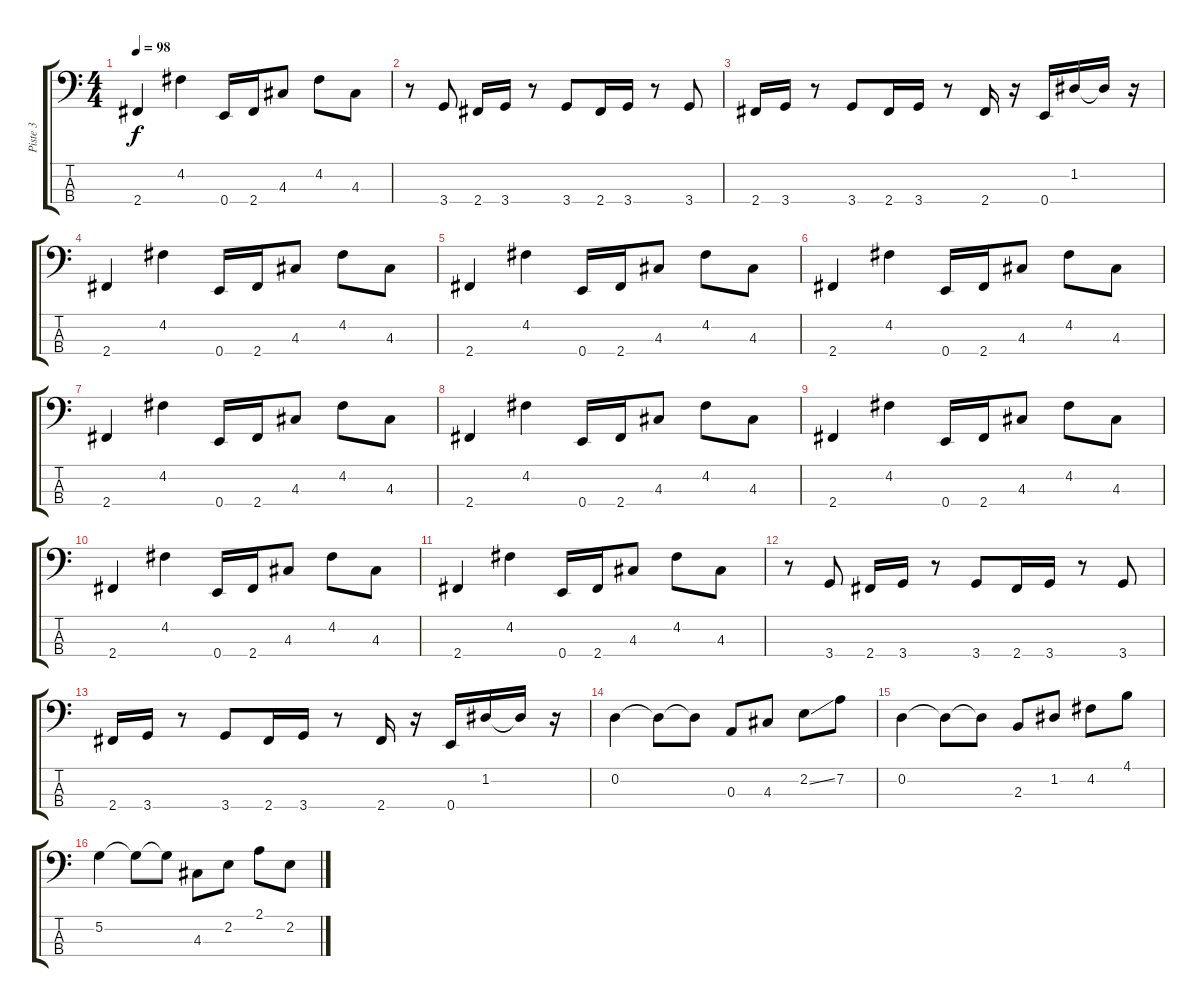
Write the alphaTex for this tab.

\track ("Piste 3" "Piste 3") {instrument electricbassfinger}
\staff {score tabs}
\tuning (G2 D2 A1 E1) {hide}
\ts (4 4)
\tempo 98
\clef f4
\ks c
2.4.4{dy f} 4.2.4 0.4.16 2.4.16 4.3.8 4.2.8 4.3.8 |
r.8 3.4.8 2.4.16 3.4.16 r.8 3.4.8 2.4.16 3.4.16 r.8 3.4.8 |
2.4.16 3.4.16 r.8 3.4.8 2.4.16 3.4.16 r.8 2.4.16 r.16 0.4.16 1.2.16 1.2{t}.16 r.16 |
2.4.4 4.2.4 0.4.16 2.4.16 4.3.8 4.2.8 4.3.8 |
2.4.4 4.2.4 0.4.16 2.4.16 4.3.8 4.2.8 4.3.8 |
2.4.4 4.2.4 0.4.16 2.4.16 4.3.8 4.2.8 4.3.8 |
2.4.4 4.2.4 0.4.16 2.4.16 4.3.8 4.2.8 4.3.8 |
2.4.4 4.2.4 0.4.16 2.4.16 4.3.8 4.2.8 4.3.8 |
2.4.4 4.2.4 0.4.16 2.4.16 4.3.8 4.2.8 4.3.8 |
2.4.4 4.2.4 0.4.16 2.4.16 4.3.8 4.2.8 4.3.8 |
2.4.4 4.2.4 0.4.16 2.4.16 4.3.8 4.2.8 4.3.8 |
r.8 3.4.8 2.4.16 3.4.16 r.8 3.4.8 2.4.16 3.4.16 r.8 3.4.8 |
2.4.16 3.4.16 r.8 3.4.8 2.4.16 3.4.16 r.8 2.4.16 r.16 0.4.16 1.2.16 1.2{t}.16 r.16 |
0.2.4 0.2{t}.8 0.2{t}.8 0.3.8 4.3.8 2.2{ss}.8 7.2.8 |
0.2.4 0.2{t}.8 0.2{t}.8 2.3.8 1.2.8 4.2.8 4.1.8 |
5.2.4 5.2{t}.8 5.2{t}.8 4.3.8 2.2.8 2.1.8 2.2.8
